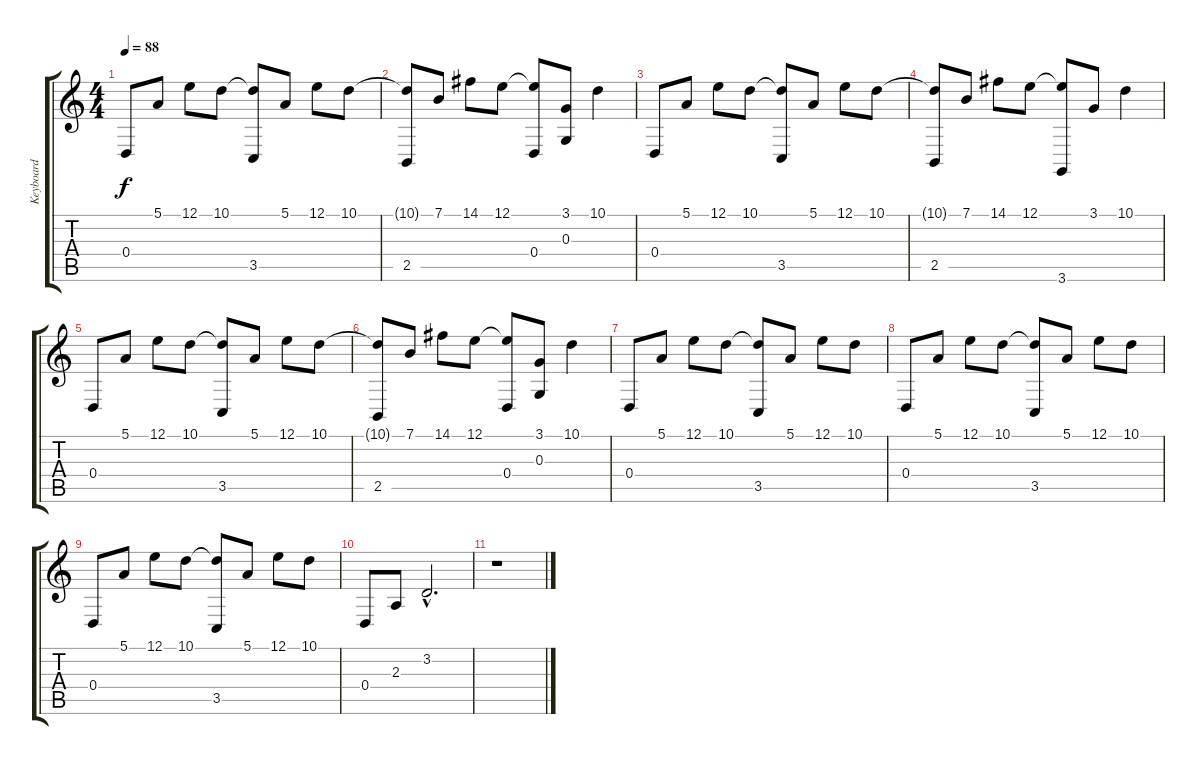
\track ("Keyboard" "Keyboard") {instrument acousticgrandpiano}
\staff {score tabs}
\tuning (E4 B3 G3 D3 A2 E2) {hide}
\ts (4 4)
\tempo 88
\clef g2
\ks c
0.4.8{dy f} 5.1.8 12.1.8 10.1.8 (10.1{t} 3.5).8 5.1.8 12.1.8 10.1.8 |
(10.1{t} 2.5).8 7.1.8 14.1.8 12.1.8 (12.1{t} 0.4).8 (3.1 0.3).8 10.1.4 |
0.4.8 5.1.8 12.1.8 10.1.8 (10.1{t} 3.5).8 5.1.8 12.1.8 10.1.8 |
(10.1{t} 2.5).8 7.1.8 14.1.8 12.1.8 (12.1{t} 3.6).8 3.1.8 10.1.4 |
0.4.8 5.1.8 12.1.8 10.1.8 (10.1{t} 3.5).8 5.1.8 12.1.8 10.1.8 |
(10.1{t} 2.5).8 7.1.8 14.1.8 12.1.8 (12.1{t} 0.4).8 (3.1 0.3).8 10.1.4 |
0.4.8 5.1.8 12.1.8 10.1.8 (10.1{t} 3.5).8 5.1.8 12.1.8 10.1.8 |
0.4.8 5.1.8 12.1.8 10.1.8 (10.1{t} 3.5).8 5.1.8 12.1.8 10.1.8 |
0.4.8 5.1.8 12.1.8 10.1.8 (10.1{t} 3.5).8 5.1.8 12.1.8 10.1.8 |
0.4.8 2.3.8 3.2{hac}.2{d} |
r.1
